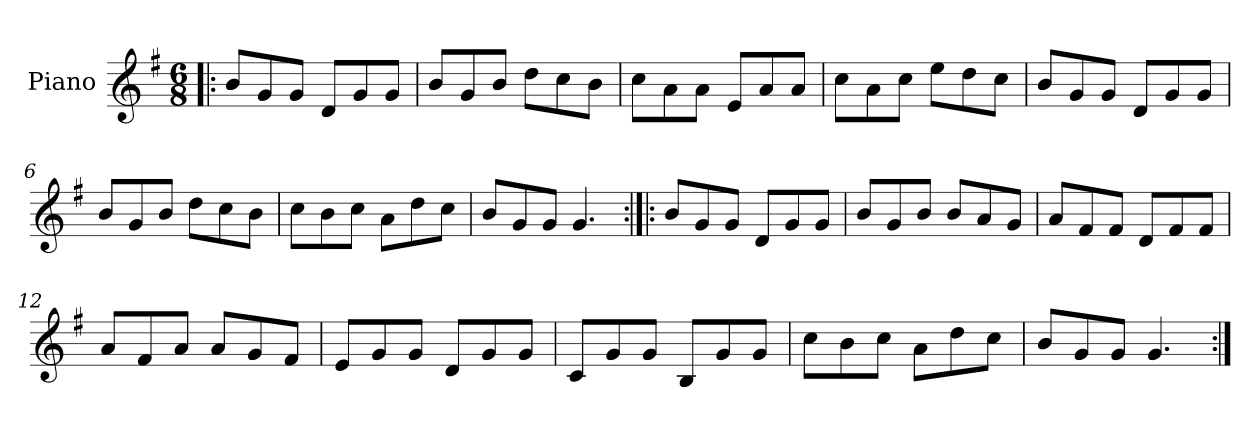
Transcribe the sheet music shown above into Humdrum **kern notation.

**kern
*part1
*staff1
*I"Piano
*I'Pno
*clefG2
*k[f#]
*G:
*M6/8
=1!|:
8b/L
8g/
8g/J
8d/L
8g/
8g/J
=2
8b/L
8g/
8b/J
8dd\L
8cc\
8b\J
=3
8cc\L
8a\
8a\J
8e/L
8a/
8a/J
=4
8cc\L
8a\
8cc\J
8ee\L
8dd\
8cc\J
=5
8b/L
8g/
8g/J
8d/L
8g/
8g/J
!!LO:LB:g=z
=6
8b/L
8g/
8b/J
8dd\L
8cc\
8b\J
=7
8cc\L
8b\
8cc\J
8a\L
8dd\
8cc\J
=8
8b/L
8g/
8g/J
4.g/
=9:|!|:
8b/L
8g/
8g/J
8d/L
8g/
8g/J
=10
8b/L
8g/
8b/J
8b/L
8a/
8g/J
=11
8a/L
8f#/
8f#/J
8d/L
8f#/
8f#/J
!!LO:LB:g=z
=12
8a/L
8f#/
8a/J
8a/L
8g/
8f#/J
=13
8e/L
8g/
8g/J
8d/L
8g/
8g/J
=14
8c/L
8g/
8g/J
8B/L
8g/
8g/J
=15
8cc\L
8b\
8cc\J
8a\L
8dd\
8cc\J
=16
8b/L
8g/
8g/J
4.g/
=:|!
*-
